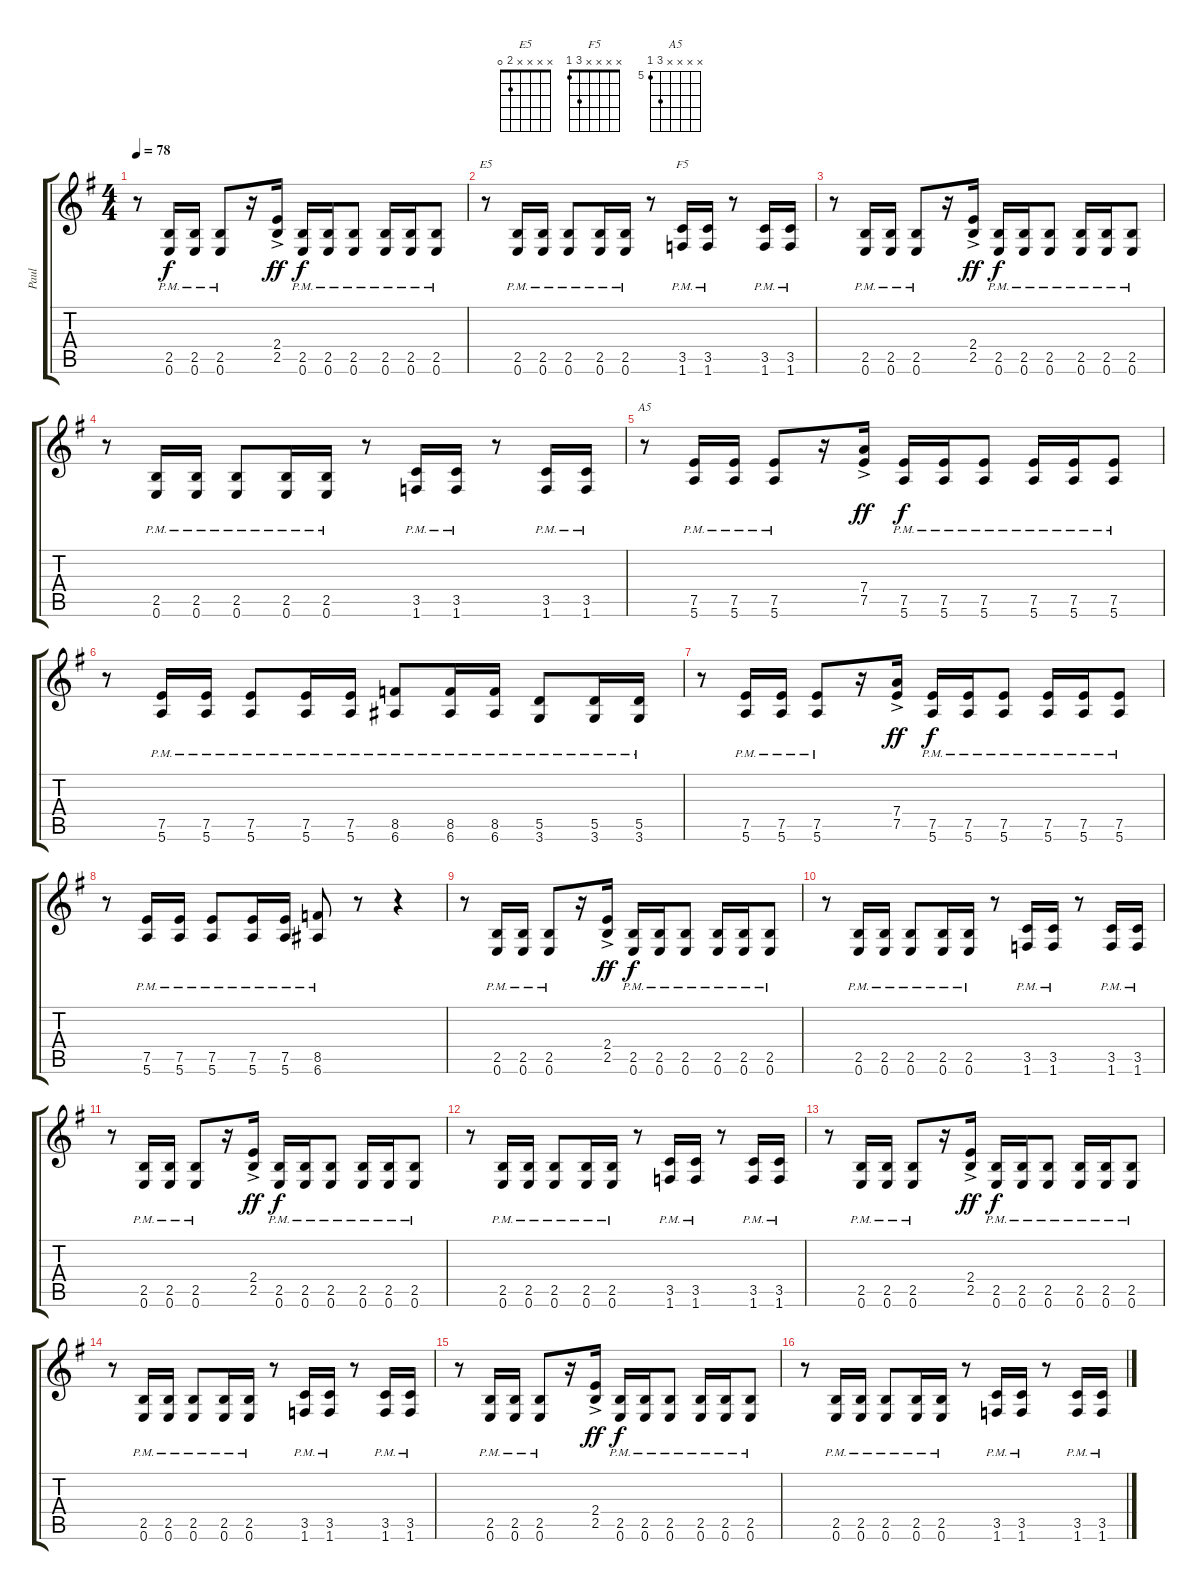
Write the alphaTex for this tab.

\track ("Paul" "Paul") {instrument distortionguitar}
\staff {score tabs}
\tuning (E4 B3 G3 D3 A2 E2) {hide}
\chord ("E5" x x x x 2 0)
\chord ("F5" x x x x 3 1)
\chord ("A5" x x x x 7 5) {firstfret 5}
\ts (4 4)
\tempo 78
\clef g2
\ks g
r.8{dy f} (2.5{pm} 0.6{pm}).16 (2.5{pm} 0.6{pm}).16 (2.5{pm} 0.6{pm}).8 r.16 (2.4{ac} 2.5{ac}).16{dy ff} (2.5{pm} 0.6{pm}).16{dy f} (2.5{pm} 0.6{pm}).16 (2.5{pm} 0.6{pm}).8 (2.5{pm} 0.6{pm}).16 (2.5{pm} 0.6{pm}).16 (2.5{pm} 0.6{pm}).8 |
r.8{ch "E5"} (2.5{pm} 0.6{pm}).16 (2.5{pm} 0.6{pm}).16 (2.5{pm} 0.6{pm}).8 (2.5{pm} 0.6{pm}).16 (2.5{pm} 0.6{pm}).16 r.8 (3.5{pm} 1.6{pm}).16{ch "F5"} (3.5{pm} 1.6{pm}).16 r.8 (3.5{pm} 1.6{pm}).16 (3.5{pm} 1.6{pm}).16 |
r.8 (2.5{pm} 0.6{pm}).16 (2.5{pm} 0.6{pm}).16 (2.5{pm} 0.6{pm}).8 r.16 (2.4{ac} 2.5{ac}).16{dy ff} (2.5{pm} 0.6{pm}).16{dy f} (2.5{pm} 0.6{pm}).16 (2.5{pm} 0.6{pm}).8 (2.5{pm} 0.6{pm}).16 (2.5{pm} 0.6{pm}).16 (2.5{pm} 0.6{pm}).8 |
r.8 (2.5{pm} 0.6{pm}).16 (2.5{pm} 0.6{pm}).16 (2.5{pm} 0.6{pm}).8 (2.5{pm} 0.6{pm}).16 (2.5{pm} 0.6{pm}).16 r.8 (3.5{pm} 1.6{pm}).16 (3.5{pm} 1.6{pm}).16 r.8 (3.5{pm} 1.6{pm}).16 (3.5{pm} 1.6{pm}).16 |
r.8{ch "A5"} (7.5{pm} 5.6{pm}).16 (7.5{pm} 5.6{pm}).16 (7.5{pm} 5.6{pm}).8 r.16 (7.4{ac} 7.5{ac}).16{dy ff} (7.5{pm} 5.6{pm}).16{dy f} (7.5{pm} 5.6{pm}).16 (7.5{pm} 5.6{pm}).8 (7.5{pm} 5.6{pm}).16 (7.5{pm} 5.6{pm}).16 (7.5{pm} 5.6{pm}).8 |
r.8 (7.5{pm} 5.6{pm}).16 (7.5{pm} 5.6{pm}).16 (7.5{pm} 5.6{pm}).8 (7.5{pm} 5.6{pm}).16 (7.5{pm} 5.6{pm}).16 (8.5{pm} 6.6{pm}).8 (8.5{pm} 6.6{pm}).16 (8.5{pm} 6.6{pm}).16 (5.5{pm} 3.6{pm}).8 (5.5{pm} 3.6{pm}).16 (5.5{pm} 3.6{pm}).16 |
r.8 (7.5{pm} 5.6{pm}).16 (7.5{pm} 5.6{pm}).16 (7.5{pm} 5.6{pm}).8 r.16 (7.4{ac} 7.5{ac}).16{dy ff} (7.5{pm} 5.6{pm}).16{dy f} (7.5{pm} 5.6{pm}).16 (7.5{pm} 5.6{pm}).8 (7.5{pm} 5.6{pm}).16 (7.5{pm} 5.6{pm}).16 (7.5{pm} 5.6{pm}).8 |
r.8 (7.5{pm} 5.6{pm}).16 (7.5{pm} 5.6{pm}).16 (7.5{pm} 5.6{pm}).8 (7.5{pm} 5.6{pm}).16 (7.5{pm} 5.6{pm}).16 (8.5{pm} 6.6{pm}).8 r.8 r.4 |
r.8 (2.5{pm} 0.6{pm}).16 (2.5{pm} 0.6{pm}).16 (2.5{pm} 0.6{pm}).8 r.16 (2.4{ac} 2.5{ac}).16{dy ff} (2.5{pm} 0.6{pm}).16{dy f} (2.5{pm} 0.6{pm}).16 (2.5{pm} 0.6{pm}).8 (2.5{pm} 0.6{pm}).16 (2.5{pm} 0.6{pm}).16 (2.5{pm} 0.6{pm}).8 |
r.8 (2.5{pm} 0.6{pm}).16 (2.5{pm} 0.6{pm}).16 (2.5{pm} 0.6{pm}).8 (2.5{pm} 0.6{pm}).16 (2.5{pm} 0.6{pm}).16 r.8 (3.5{pm} 1.6{pm}).16 (3.5{pm} 1.6{pm}).16 r.8 (3.5{pm} 1.6{pm}).16 (3.5{pm} 1.6{pm}).16 |
r.8 (2.5{pm} 0.6{pm}).16 (2.5{pm} 0.6{pm}).16 (2.5{pm} 0.6{pm}).8 r.16 (2.4{ac} 2.5{ac}).16{dy ff} (2.5{pm} 0.6{pm}).16{dy f} (2.5{pm} 0.6{pm}).16 (2.5{pm} 0.6{pm}).8 (2.5{pm} 0.6{pm}).16 (2.5{pm} 0.6{pm}).16 (2.5{pm} 0.6{pm}).8 |
r.8 (2.5{pm} 0.6{pm}).16 (2.5{pm} 0.6{pm}).16 (2.5{pm} 0.6{pm}).8 (2.5{pm} 0.6{pm}).16 (2.5{pm} 0.6{pm}).16 r.8 (3.5{pm} 1.6{pm}).16 (3.5{pm} 1.6{pm}).16 r.8 (3.5{pm} 1.6{pm}).16 (3.5{pm} 1.6{pm}).16 |
r.8 (2.5{pm} 0.6{pm}).16 (2.5{pm} 0.6{pm}).16 (2.5{pm} 0.6{pm}).8 r.16 (2.4{ac} 2.5{ac}).16{dy ff} (2.5{pm} 0.6{pm}).16{dy f} (2.5{pm} 0.6{pm}).16 (2.5{pm} 0.6{pm}).8 (2.5{pm} 0.6{pm}).16 (2.5{pm} 0.6{pm}).16 (2.5{pm} 0.6{pm}).8 |
r.8 (2.5{pm} 0.6{pm}).16 (2.5{pm} 0.6{pm}).16 (2.5{pm} 0.6{pm}).8 (2.5{pm} 0.6{pm}).16 (2.5{pm} 0.6{pm}).16 r.8 (3.5{pm} 1.6{pm}).16 (3.5{pm} 1.6{pm}).16 r.8 (3.5{pm} 1.6{pm}).16 (3.5{pm} 1.6{pm}).16 |
r.8 (2.5{pm} 0.6{pm}).16 (2.5{pm} 0.6{pm}).16 (2.5{pm} 0.6{pm}).8 r.16 (2.4{ac} 2.5{ac}).16{dy ff} (2.5{pm} 0.6{pm}).16{dy f} (2.5{pm} 0.6{pm}).16 (2.5{pm} 0.6{pm}).8 (2.5{pm} 0.6{pm}).16 (2.5{pm} 0.6{pm}).16 (2.5{pm} 0.6{pm}).8 |
r.8 (2.5{pm} 0.6{pm}).16 (2.5{pm} 0.6{pm}).16 (2.5{pm} 0.6{pm}).8 (2.5{pm} 0.6{pm}).16 (2.5{pm} 0.6{pm}).16 r.8 (3.5{pm} 1.6{pm}).16 (3.5{pm} 1.6{pm}).16 r.8 (3.5{pm} 1.6{pm}).16 (3.5{pm} 1.6{pm}).16
